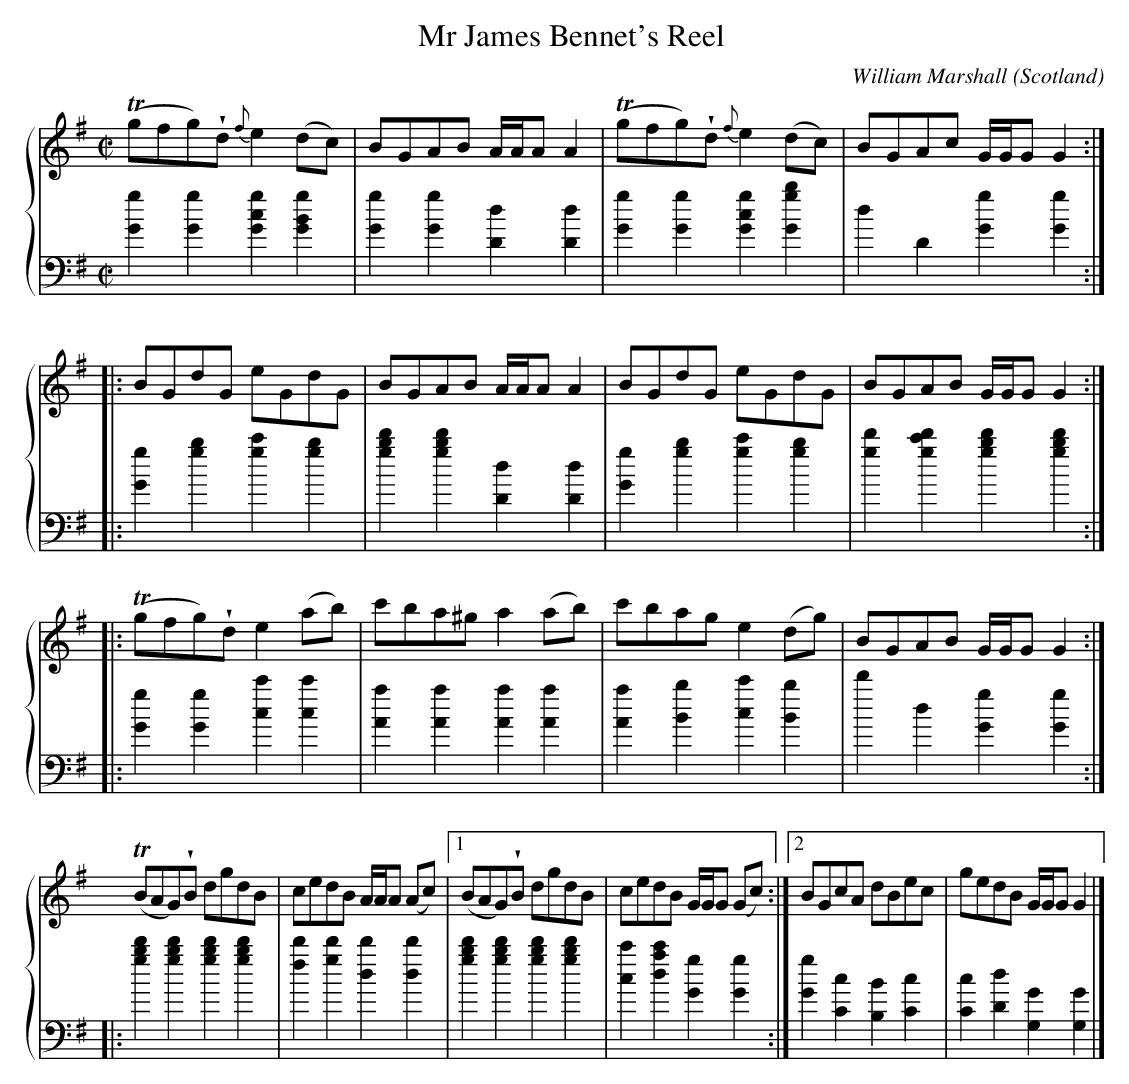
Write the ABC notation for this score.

X:1
T:Mr James Bennet's Reel
C:William Marshall
L:1/8
M:C|
O:Scotland
K:G
%%staves {1 2}
V:1
(!trill!gfg)!wedge!d {f}e2 (dc) | BGAB A/A/A A2 | \
(!trill!gfg)!wedge!d {f}e2 (dc) | BGAc G/G/G G2 ::
BGdG eGdG | BGAB A/A/A A2 | BGdG eGdG | BGAB G/G/G G2 ::
(!trill!gfg)!wedge!d e2 (ab) | c'ba^g a2 (ab) | c'bag e2 (dg) | BGAB G/G/G G2 :|
(!trill!BAG)!wedge!B dgdB | cedB A/A/A (Ac) |1 \
(BAG)!wedge!B dgdB | cedB G/G/G (Gc) :|2 BGcA dBec | gedB G/G/G G2 |]
V:2 clef=bass
L:1/4
[Gg][Gg][Gcg][GBg] |[Gg][Gg][Dd][Dd] | [Gg][Gg][Gcg][Gbg] | dD[Gg][Gg] :: \
[Gg][gb][gc'][gb] | [gbd'][gbd'][Dd][Dd] | [Gg][gb][gc'][gb] | [gd'][gc'd'][gbd'][gbd'] :: \
[Gg][Gg][cc'][cc'] | [Aa][Aa][Aa][Aa] | [Aa][Bb][cc'][Bb] | d'd[Gg][Gg] :: \
[gbd'][gbd'][gbd'][gbd'] | [fd'][gd'][dd'][dd'] | [gbd'][gbd'][gbd'][gbd'] | [cc'][dac'][Gg][Gg] :| \
[Gg][Cc][B,B][Cc] | [Cc][Dd][G,G][G,G] |]
